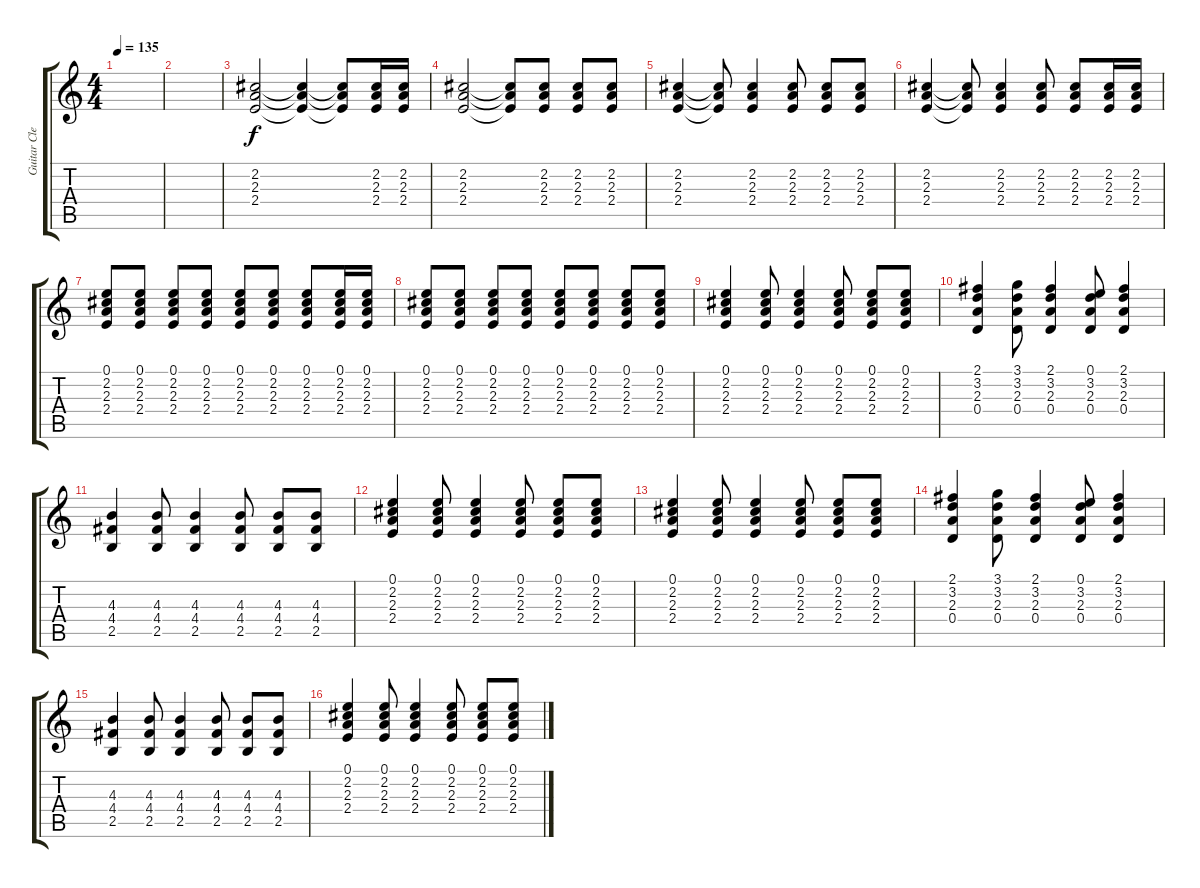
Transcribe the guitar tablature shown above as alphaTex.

\track ("Guitar Clean" "Guitar Cle") {instrument electricguitarclean}
\staff {score tabs}
\tuning (E4 B3 G3 D3 A2 E2) {hide}
\ts (4 4)
\tempo 135
\clef g2
\ks c
|
|
(2.2 2.3 2.4).2 (2.2{t} 2.3{t} 2.4{t}).4 (2.2{t} 2.3{t} 2.4{t}).8 (2.2 2.3 2.4).16 (2.2 2.3 2.4).16 |
(2.2 2.3 2.4).2 (2.2{t} 2.3{t} 2.4{t}).8 (2.2 2.3 2.4).8 (2.2 2.3 2.4).8 (2.2 2.3 2.4).8 |
(2.2 2.3 2.4).4 (2.2{t} 2.3{t} 2.4{t}).8 (2.2 2.3 2.4).4 (2.2 2.3 2.4).8 (2.2 2.3 2.4).8 (2.2 2.3 2.4).8 |
(2.2 2.3 2.4).4 (2.2{t} 2.3{t} 2.4{t}).8 (2.2 2.3 2.4).4 (2.2 2.3 2.4).8 (2.2 2.3 2.4).8 (2.2 2.3 2.4).16 (2.2 2.3 2.4).16 |
(0.1 2.2 2.3 2.4).8 (0.1 2.2 2.3 2.4).8 (0.1 2.2 2.3 2.4).8 (0.1 2.2 2.3 2.4).8 (0.1 2.2 2.3 2.4).8 (0.1 2.2 2.3 2.4).8 (0.1 2.2 2.3 2.4).8 (0.1 2.2 2.3 2.4).16 (0.1 2.2 2.3 2.4).16 |
(0.1 2.2 2.3 2.4).8 (0.1 2.2 2.3 2.4).8 (0.1 2.2 2.3 2.4).8 (0.1 2.2 2.3 2.4).8 (0.1 2.2 2.3 2.4).8 (0.1 2.2 2.3 2.4).8 (0.1 2.2 2.3 2.4).8 (0.1 2.2 2.3 2.4).8 |
(0.1 2.2 2.3 2.4).4 (0.1 2.2 2.3 2.4).8 (0.1 2.2 2.3 2.4).4 (0.1 2.2 2.3 2.4).8 (0.1 2.2 2.3 2.4).8 (0.1 2.2 2.3 2.4).8 |
(2.1 3.2 2.3 0.4).4 (3.1 3.2 2.3 0.4).8 (2.1 3.2 2.3 0.4).4 (0.1 3.2 2.3 0.4).8 (2.1 3.2 2.3 0.4).4 |
(4.3 4.4 2.5).4 (4.3 4.4 2.5).8 (4.3 4.4 2.5).4 (4.3 4.4 2.5).8 (4.3 4.4 2.5).8 (4.3 4.4 2.5).8 |
(0.1 2.2 2.3 2.4).4 (0.1 2.2 2.3 2.4).8 (0.1 2.2 2.3 2.4).4 (0.1 2.2 2.3 2.4).8 (0.1 2.2 2.3 2.4).8 (0.1 2.2 2.3 2.4).8 |
(0.1 2.2 2.3 2.4).4 (0.1 2.2 2.3 2.4).8 (0.1 2.2 2.3 2.4).4 (0.1 2.2 2.3 2.4).8 (0.1 2.2 2.3 2.4).8 (0.1 2.2 2.3 2.4).8 |
(2.1 3.2 2.3 0.4).4 (3.1 3.2 2.3 0.4).8 (2.1 3.2 2.3 0.4).4 (0.1 3.2 2.3 0.4).8 (2.1 3.2 2.3 0.4).4 |
(4.3 4.4 2.5).4 (4.3 4.4 2.5).8 (4.3 4.4 2.5).4 (4.3 4.4 2.5).8 (4.3 4.4 2.5).8 (4.3 4.4 2.5).8 |
(0.1 2.2 2.3 2.4).4 (0.1 2.2 2.3 2.4).8 (0.1 2.2 2.3 2.4).4 (0.1 2.2 2.3 2.4).8 (0.1 2.2 2.3 2.4).8 (0.1 2.2 2.3 2.4).8
